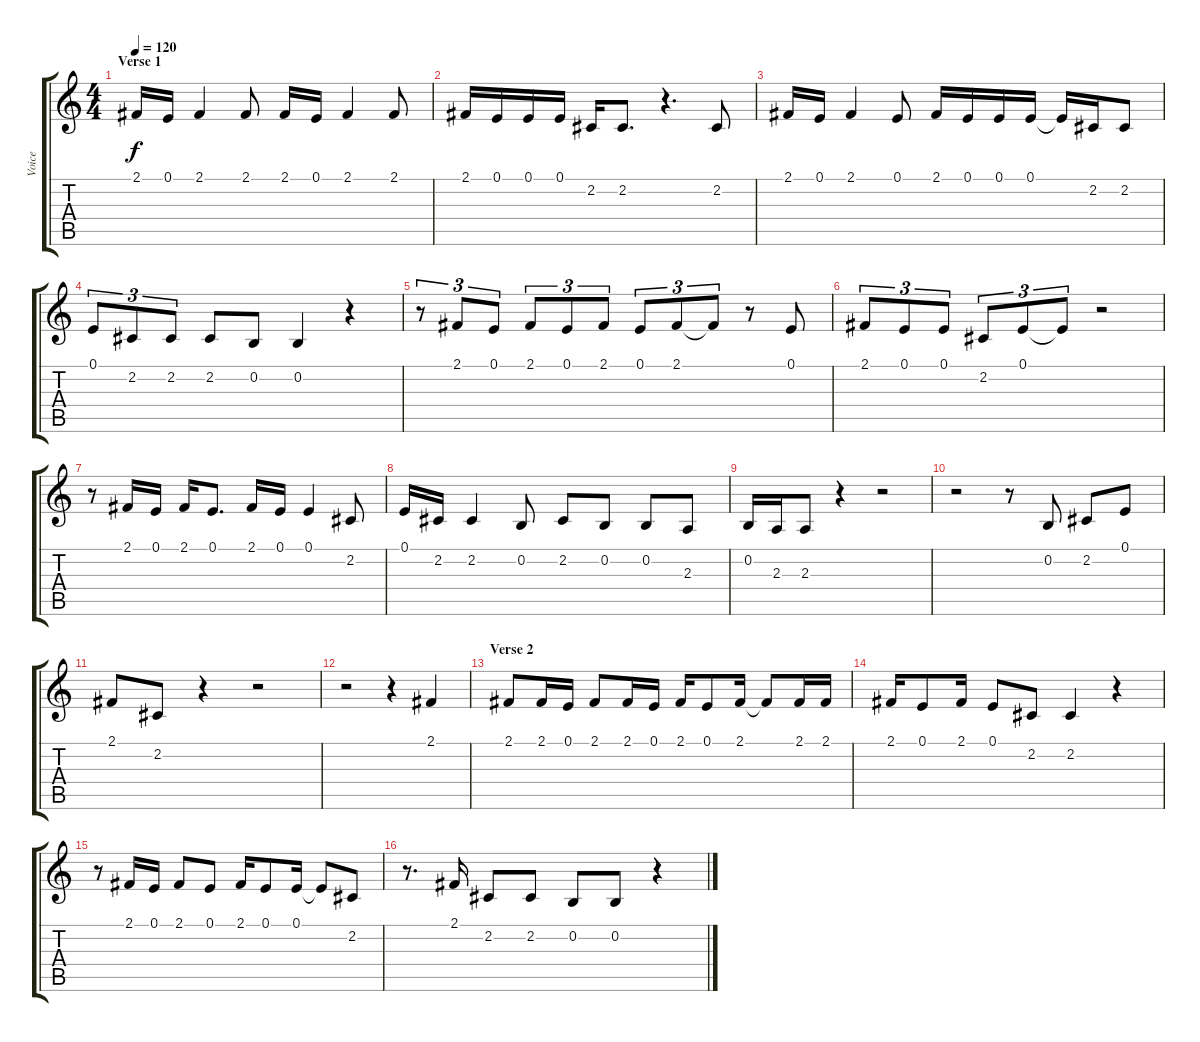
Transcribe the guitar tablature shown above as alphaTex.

\track ("Voice" "Voice") {instrument accordion}
\staff {score tabs}
\tuning (E4 B3 G3 D3 A2 E2) {hide}
\ts (4 4)
\section ("" "Verse 1")
\tempo 120
\clef g2
\ks c
2.1.16{dy f} 0.1.16 2.1.4 2.1.8 2.1.16 0.1.16 2.1.4 2.1.8 |
2.1.16 0.1.16 0.1.16 0.1.16 2.2.16 2.2.8{d} r.4{d} 2.2.8 |
2.1.16 0.1.16 2.1.4 0.1.8 2.1.16 0.1.16 0.1.16 0.1.16 0.1{t}.16 2.2.16 2.2.8 |
0.1.8{tu (3 2)} 2.2.8{tu (3 2)} 2.2.8{tu (3 2)} 2.2.8 0.2.8 0.2.4 r.4 |
r.8{tu (3 2)} 2.1.8{tu (3 2)} 0.1.8{tu (3 2)} 2.1.8{tu (3 2)} 0.1.8{tu (3 2)} 2.1.8{tu (3 2)} 0.1.8{tu (3 2)} 2.1.8{tu (3 2)} 2.1{t}.8{tu (3 2)} r.8 0.1.8 |
2.1.8{tu (3 2)} 0.1.8{tu (3 2)} 0.1.8{tu (3 2)} 2.2.8{tu (3 2)} 0.1.8{tu (3 2)} 0.1{t}.8{tu (3 2)} r.2 |
r.8 2.1.16 0.1.16 2.1.16 0.1.8{d} 2.1.16 0.1.16 0.1.4 2.2.8 |
0.1.16 2.2.16 2.2.4 0.2.8 2.2.8 0.2.8 0.2.8 2.3.8 |
0.2.16 2.3.16 2.3.8 r.4 r.2 |
r.2 r.8 0.2.8 2.2.8 0.1.8 |
2.1.8 2.2.8 r.4 r.2 |
r.2 r.4 2.1.4 |
\section ("" "Verse 2")
2.1.8 2.1.16 0.1.16 2.1.8 2.1.16 0.1.16 2.1.16 0.1.8 2.1.16 2.1{t}.8 2.1.16 2.1.16 |
2.1.16 0.1.8 2.1.16 0.1.8 2.2.8 2.2.4 r.4 |
r.8 2.1.16 0.1.16 2.1.8 0.1.8 2.1.16 0.1.8 0.1.16 0.1{t}.8 2.2.8 |
r.8{d} 2.1.16 2.2.8 2.2.8 0.2.8 0.2.8 r.4
